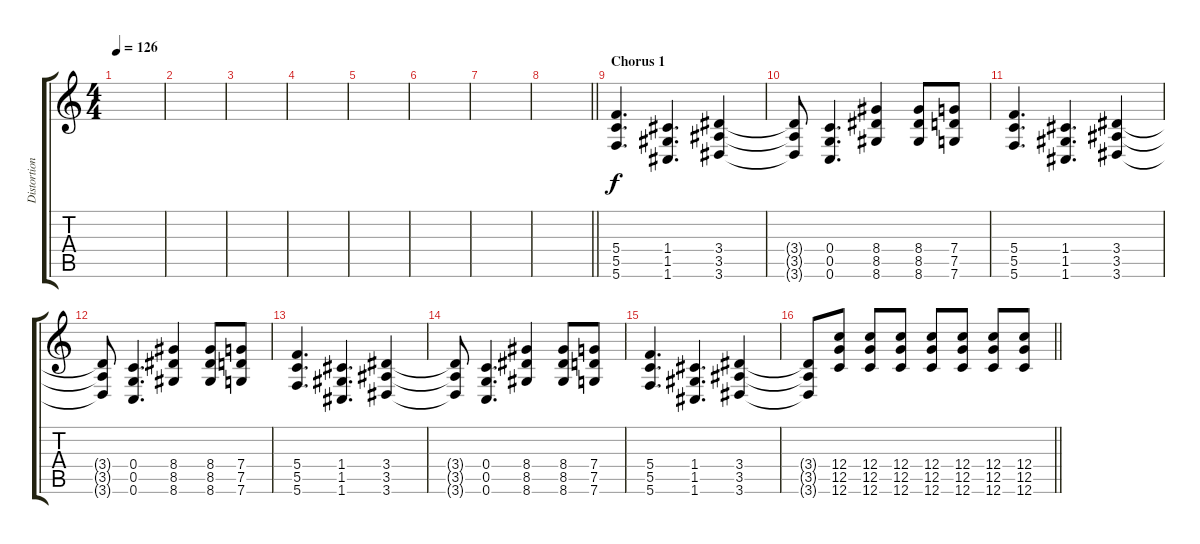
\track ("Distortion Guitar 2" "Distortion") {instrument distortionguitar}
\staff {score tabs}
\tuning (D4 A3 F3 C3 G2 C2) {hide}
\ts (4 4)
\tempo 126
\clef g2
\ks c
|
|
|
|
|
|
|
\barLineRight lightlight
|
\section ("" "Chorus 1")
(5.4 5.5 5.6).4{d} (1.4 1.5 1.6).4{d} (3.4 3.5 3.6).4 |
(3.4{t} 3.5{t} 3.6{t}).8 (0.4 0.5 0.6).4{d} (8.4 8.5 8.6).4 (8.4 8.5 8.6).8 (7.4 7.5 7.6).8 |
(5.4 5.5 5.6).4{d} (1.4 1.5 1.6).4{d} (3.4 3.5 3.6).4 |
(3.4{t} 3.5{t} 3.6{t}).8 (0.4 0.5 0.6).4{d} (8.4 8.5 8.6).4 (8.4 8.5 8.6).8 (7.4 7.5 7.6).8 |
(5.4 5.5 5.6).4{d} (1.4 1.5 1.6).4{d} (3.4 3.5 3.6).4 |
(3.4{t} 3.5{t} 3.6{t}).8 (0.4 0.5 0.6).4{d} (8.4 8.5 8.6).4 (8.4 8.5 8.6).8 (7.4 7.5 7.6).8 |
(5.4 5.5 5.6).4{d} (1.4 1.5 1.6).4{d} (3.4 3.5 3.6).4 |
\barLineRight lightlight
(3.4{t} 3.5{t} 3.6{t}).8 (12.4 12.5 12.6).8 (12.4 12.5 12.6).8 (12.4 12.5 12.6).8 (12.4 12.5 12.6).8 (12.4 12.5 12.6).8 (12.4 12.5 12.6).8 (12.4 12.5 12.6).8
